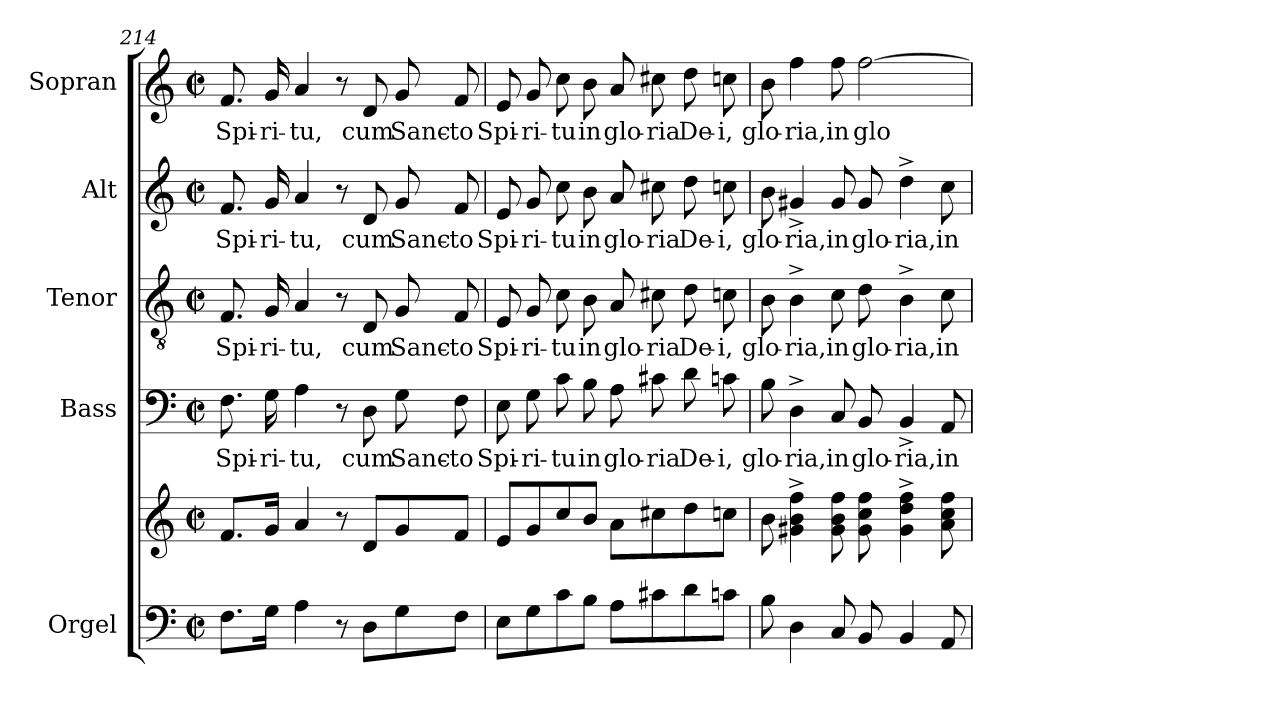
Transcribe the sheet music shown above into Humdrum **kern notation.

**kern	**kern	**kern	**text	**kern	**text	**kern	**text	**kern	**text
*part5	*part5	*part4	*part4	*part3	*part3	*part2	*part2	*part1	*part1
*staff6	*staff5	*staff4	*staff4	*staff3	*staff3	*staff2	*staff2	*staff1	*staff1
*I"Orgel	*	*I"Bass	*	*I"Tenor	*	*I"Alt	*	*I"Sopran	*
*I'Org.	*	*I'B	*	*I'T	*	*I'A	*	*I'S	*
*clefF4	*clefG2	*clefF4	*	*clefGv2	*	*clefG2	*	*clefG2	*
*k[]	*k[]	*k[]	*	*k[]	*	*k[]	*	*k[]	*
*C:	*C:	*C:	*	*C:	*	*C:	*	*C:	*
*M2/2	*M2/2	*M2/2	*	*M2/2	*	*M2/2	*	*M2/2	*
*met(c|)	*met(c|)	*met(c|)	*	*met(c|)	*	*met(c|)	*	*met(c|)	*
=214	=214	=214	=214	=214	=214	=214	=214	=214	=214
!	!	!	!LO:LY:b	!	!LO:LY:b	!	!LO:LY:b	!	!LO:LY:b
8.F\L	8.f/L	8.F\	Spi-	8.F/	Spi-	8.f/	Spi-	8.f/	Spi-
!	!	!	!LO:LY:b	!	!LO:LY:b	!	!LO:LY:b	!	!LO:LY:b
16G\Jk	16g/Jk	16G\	-ri-	16G/	-ri-	16g/	-ri-	16g/	-ri-
!	!	!	!LO:LY:b	!	!LO:LY:b	!	!LO:LY:b	!	!LO:LY:b
4A\	4a/	4A\	-tu,	4A/	-tu,	4a/	-tu,	4a/	-tu,
8r	8r	8r	.	8r	.	8r	.	8r	.
!	!	!	!LO:LY:b	!	!LO:LY:b	!	!LO:LY:b	!	!LO:LY:b
8D\L	8d/L	8D\	cum	8D/	cum	8d/	cum	8d/	cum
!	!	!	!LO:LY:b	!	!LO:LY:b	!	!LO:LY:b	!	!LO:LY:b
8G\	8g/	8G\	Sanc-	8G/	Sanc-	8g/	Sanc-	8g/	Sanc-
!	!	!	!LO:LY:b	!	!LO:LY:b	!	!LO:LY:b	!	!LO:LY:b
8F\J	8f/J	8F\	-to	8F/	-to	8f/	-to	8f/	-to
!!LO:LB:g=z
=215	=215	=215	=215	=215	=215	=215	=215	=215	=215
!	!	!	!LO:LY:b	!	!LO:LY:b	!	!LO:LY:b	!	!LO:LY:b
8E\L	8e/L	8E\	Spi-	8E/	Spi-	8e/	Spi-	8e/	Spi-
!	!	!	!LO:LY:b	!	!LO:LY:b	!	!LO:LY:b	!	!LO:LY:b
8G\	8g/	8G\	-ri-	8G/	-ri-	8g/	-ri-	8g/	-ri-
!	!	!	!LO:LY:b	!	!LO:LY:b	!	!LO:LY:b	!	!LO:LY:b
8c\	8cc/	8c\	-tu	8c\	-tu	8cc\	-tu	8cc\	-tu
!	!	!	!LO:LY:b	!	!LO:LY:b	!	!LO:LY:b	!	!LO:LY:b
8B\J	8b/J	8B\	in	8B\	in	8b\	in	8b\	in
!	!	!	!LO:LY:b	!	!LO:LY:b	!	!LO:LY:b	!	!LO:LY:b
8A\L	8a\L	8A\	glo-	8A/	glo-	8a/	glo-	8a/	glo-
!	!	!	!LO:LY:b	!	!LO:LY:b	!	!LO:LY:b	!	!LO:LY:b
8c#X\	8cc#X\	8c#X\	-ria	8c#X\	-ria	8cc#X\	-ria	8cc#X\	-ria
!	!	!	!LO:LY:b	!	!LO:LY:b	!	!LO:LY:b	!	!LO:LY:b
8d\	8dd\	8d\	De-	8d\	De-	8dd\	De-	8dd\	De-
!	!	!	!LO:LY:b	!	!LO:LY:b	!	!LO:LY:b	!	!LO:LY:b
8cn\J	8ccn\J	8cn\	-i,	8cn\	-i,	8ccn\	-i,	8ccn\	-i,
=216	=216	=216	=216	=216	=216	=216	=216	=216	=216
!	!	!	!LO:LY:b	!	!LO:LY:b	!	!LO:LY:b	!	!LO:LY:b
8B\	8b\	8B\	glo-	8B\	glo-	8b\	glo-	8b\	glo-
!	!	!	!LO:LY:b	!	!LO:LY:b	!	!LO:LY:b	!	!LO:LY:b
4D\	4g#X\^> 4b\^> 4ff\^>	4D^>\	-ria,	4B^>\	-ria,	4g#X^</	-ria,	4ff\	-ria,
!	!	!	!LO:LY:b	!	!LO:LY:b	!	!LO:LY:b	!	!LO:LY:b
8C/	8g#\ 8b\ 8ff\	8C/	in	8c\	in	8g#/	in	8ff\	in
!	!	!	!LO:LY:b	!	!LO:LY:b	!	!LO:LY:b	!	!LO:LY:b
8BB/	8g#\ 8cc\ 8ff\	8BB/	glo-	8d\	glo-	8g#/	glo-	[2ff\	glo-
!	!	!	!LO:LY:b	!	!LO:LY:b	!	!LO:LY:b	!	!
4BB/	4g#\^> 4dd\^> 4ff\^>	4BB^>/	-ria,	4B^>\	-ria,	4dd^>\	-ria,	.	.
!	!	!	!LO:LY:b	!	!LO:LY:b	!	!LO:LY:b	!	!
8AA/	8a\ 8cc\ 8ff\	8AA/	in	8c\	in	8cc\	in	.	.
=	=	=	=	=	=	=	=	=	=
*-	*-	*-	*-	*-	*-	*-	*-	*-	*-
